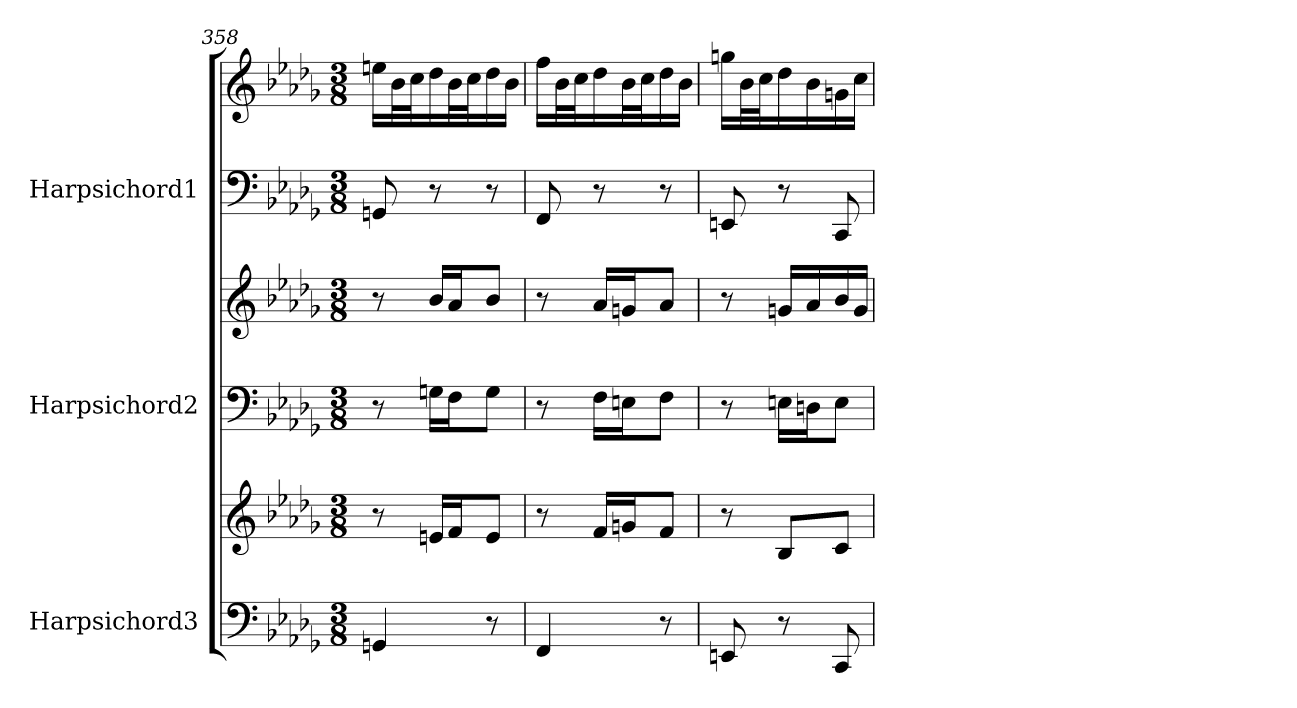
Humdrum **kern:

**kern	**kern	**kern	**kern	**kern	**kern
*part3	*part3	*part2	*part2	*part1	*part1
*staff6	*staff5	*staff4	*staff3	*staff2	*staff1
*I"Harpsichord3	*	*I"Harpsichord2	*	*I"Harpsichord1	*
*I'Hp	*	*I'Hp	*	*I'Hp	*
*clefF4	*clefG2	*clefF4	*clefG2	*clefF4	*clefG2
*k[b-e-a-d-g-]	*k[b-e-a-d-g-]	*k[b-e-a-d-g-]	*k[b-e-a-d-g-]	*k[b-e-a-d-g-]	*k[b-e-a-d-g-]
*M3/8	*M3/8	*M3/8	*M3/8	*M3/8	*M3/8
=358	=358	=358	=358	=358	=358
4GGn/	8r	8r	8r	8GGn/	16een\LL
.	.	.	.	.	32b-\L
.	.	.	.	.	32cc\J
.	16en/LL	16Gn\LL	16b-/LL	8r	16dd-\
.	16f/J	16F\J	16a-/J	.	32b-\L
.	.	.	.	.	32cc\J
8r	8e/J	8G\J	8b-/J	8r	16dd-\
.	.	.	.	.	16b-\JJ
=359	=359	=359	=359	=359	=359
4FF/	8r	8r	8r	8FF/	16ff\LL
.	.	.	.	.	32b-\L
.	.	.	.	.	32cc\J
.	16f/LL	16F\LL	16a-/LL	8r	16dd-\
.	16gn/J	16En\J	16gn/J	.	32b-\L
.	.	.	.	.	32cc\J
8r	8f/J	8F\J	8a-/J	8r	16dd-\
.	.	.	.	.	16b-\JJ
!!LO:PB:g=z
=360	=360	=360	=360	=360	=360
8EEn/	8r	8r	8r	8EEn/	16ggn\LL
.	.	.	.	.	32b-\L
.	.	.	.	.	32cc\J
8r	8B-/L	16En\LL	16gn/LL	8r	16dd-\
.	.	16Dn\J	16a-/	.	16b-\
8CC/	8c/J	8E\J	16b-/	8CC/	16gn\
.	.	.	16g/JJ	.	16cc\JJ
=	=	=	=	=	=
*-	*-	*-	*-	*-	*-
